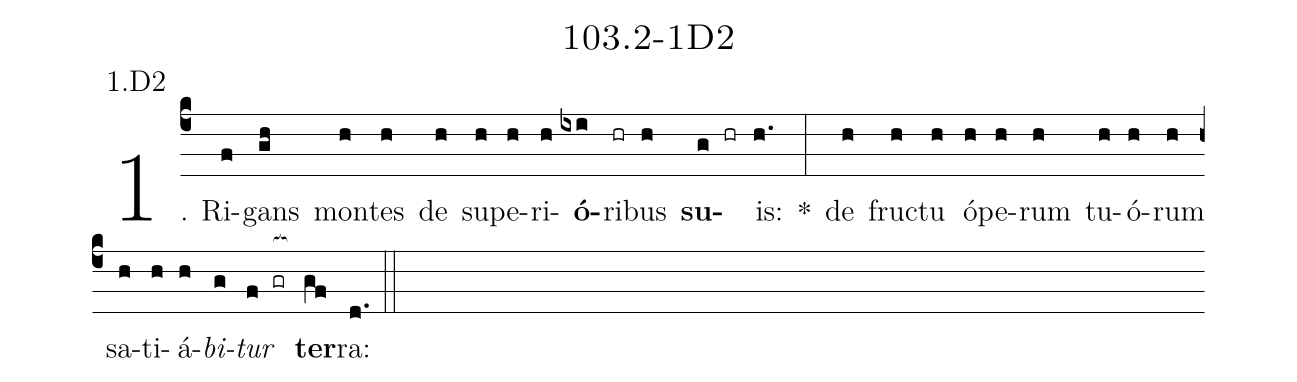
name: 103.2-1D2;
annotation: 1.D2;
%%
(c4)1. Ri(f)gans(gh) mon(h)tes(h) de(h) su(h)pe(h)ri(h)<b>ó</b>(ixi)ri(hr)bus(h) <b>su</b>(g hr)is:(h.) *(:) de(h) fruc(h)tu(h) ó(h)pe(h)rum(h) tu(h)ó(h)rum(h) sa(h)ti(h)á(h)<i>bi</i>(g)<i>tur</i>(f gr[ocb:1{]) <b>ter</b>(gf[ocb:0}])ra:(d.) (::)


%E(h) u(h) o(g) u(f) a(gf) e.(d.) (::)
